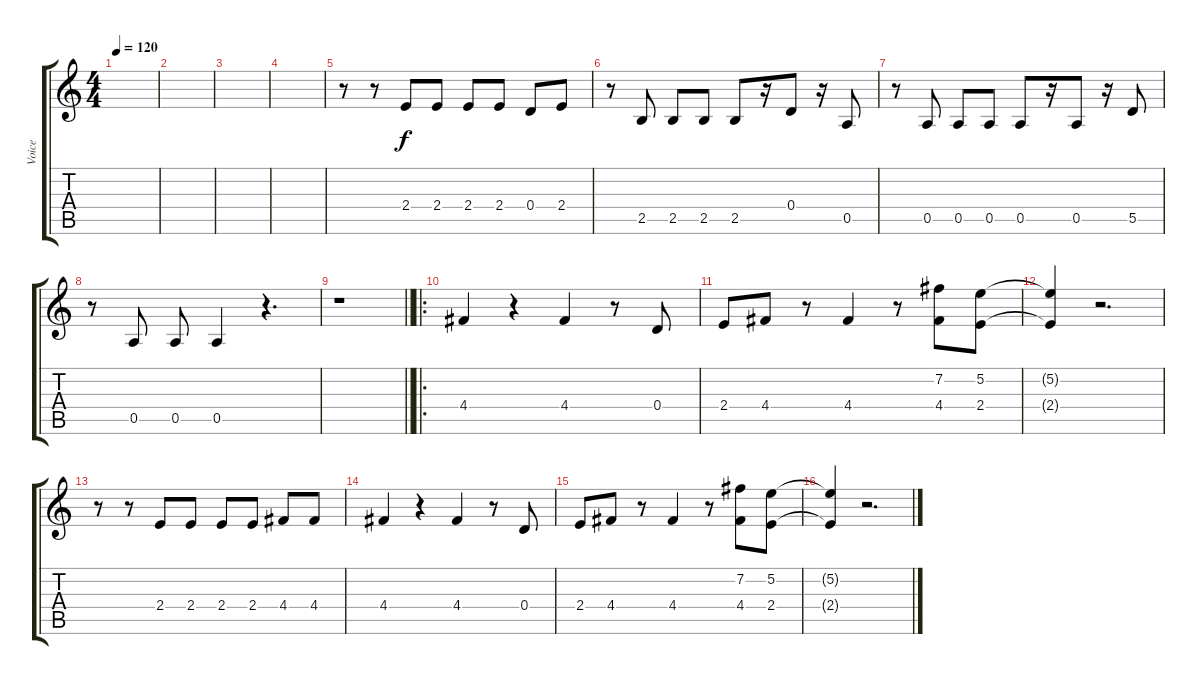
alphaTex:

\track ("Voice" "Voice") {instrument contrabass}
\staff {score tabs}
\tuning (E4 B3 G3 D3 A2 E2) {hide}
\ts (4 4)
\tempo 120
\clef g2
\ks c
|
|
|
|
r.8 r.8 2.4.8 2.4.8 2.4.8 2.4.8 0.4.8 2.4.8 |
r.8 2.5.8 2.5.8 2.5.8 2.5.8 r.16 0.4.8 r.16 0.5.8 |
r.8 0.5.8 0.5.8 0.5.8 0.5.8 r.16 0.5.8 r.16 5.5.8 |
r.8 0.5.8 0.5.8 0.5.4 r.4{d} |
\barLineRight lightlight
r.1 |
\ro
4.4.4 r.4 4.4.4 r.8 0.4.8 |
2.4.8 4.4.8 r.8 4.4.4 r.8 (7.2 4.4).8 (5.2 2.4).8 |
(5.2{t} 2.4{t}).4 r.2{d} |
r.8 r.8 2.4.8 2.4.8 2.4.8 2.4.8 4.4.8 4.4.8 |
4.4.4 r.4 4.4.4 r.8 0.4.8 |
2.4.8 4.4.8 r.8 4.4.4 r.8 (7.2 4.4).8 (5.2 2.4).8 |
(5.2{t} 2.4{t}).4 r.2{d}
